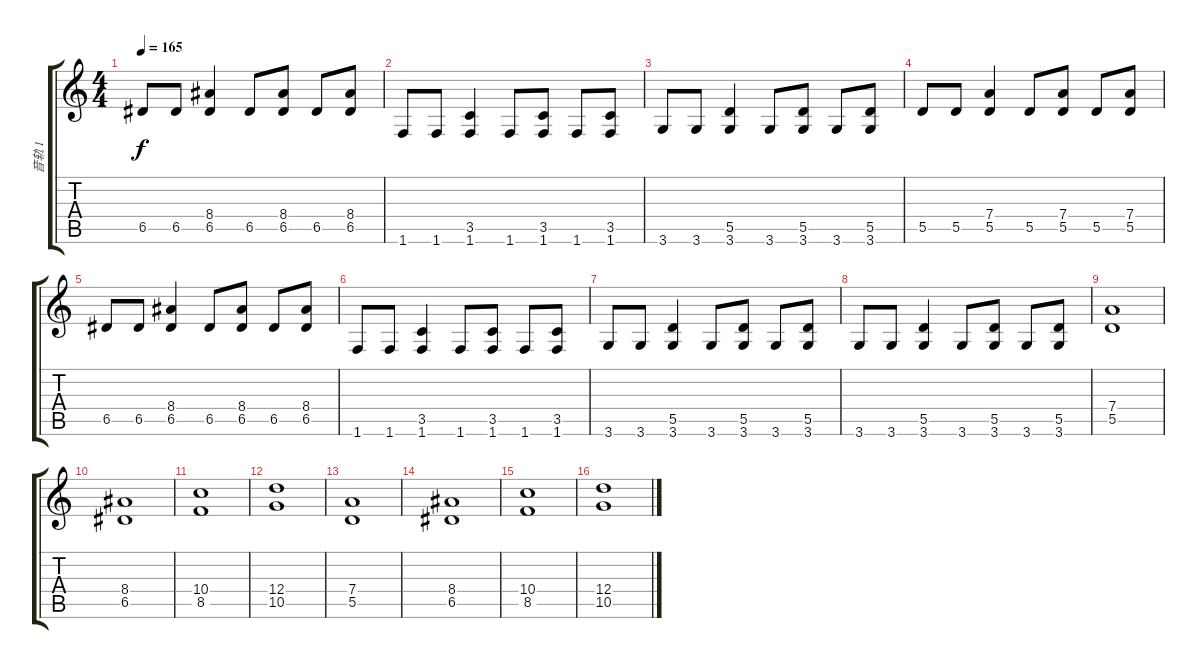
\track ("音轨 1" "音轨 1") {instrument distortionguitar}
\staff {score tabs}
\tuning (E4 B3 G3 D3 A2 E2) {hide}
\ts (4 4)
\tempo 165
\clef g2
\ks c
6.5.8{dy f} 6.5.8 (8.4 6.5).4 6.5.8 (8.4 6.5).8 6.5.8 (8.4 6.5).8 |
1.6.8 1.6.8 (3.5 1.6).4 1.6.8 (3.5 1.6).8 1.6.8 (3.5 1.6).8 |
3.6.8 3.6.8 (5.5 3.6).4 3.6.8 (5.5 3.6).8 3.6.8 (5.5 3.6).8 |
5.5.8 5.5.8 (7.4 5.5).4 5.5.8 (7.4 5.5).8 5.5.8 (7.4 5.5).8 |
6.5.8 6.5.8 (8.4 6.5).4 6.5.8 (8.4 6.5).8 6.5.8 (8.4 6.5).8 |
1.6.8 1.6.8 (3.5 1.6).4 1.6.8 (3.5 1.6).8 1.6.8 (3.5 1.6).8 |
3.6.8 3.6.8 (5.5 3.6).4 3.6.8 (5.5 3.6).8 3.6.8 (5.5 3.6).8 |
3.6.8 3.6.8 (5.5 3.6).4 3.6.8 (5.5 3.6).8 3.6.8 (5.5 3.6).8 |
(7.4 5.5).1 |
(8.4 6.5).1 |
(10.4 8.5).1 |
(12.4 10.5).1 |
(7.4 5.5).1 |
(8.4 6.5).1 |
(10.4 8.5).1 |
(12.4 10.5).1
